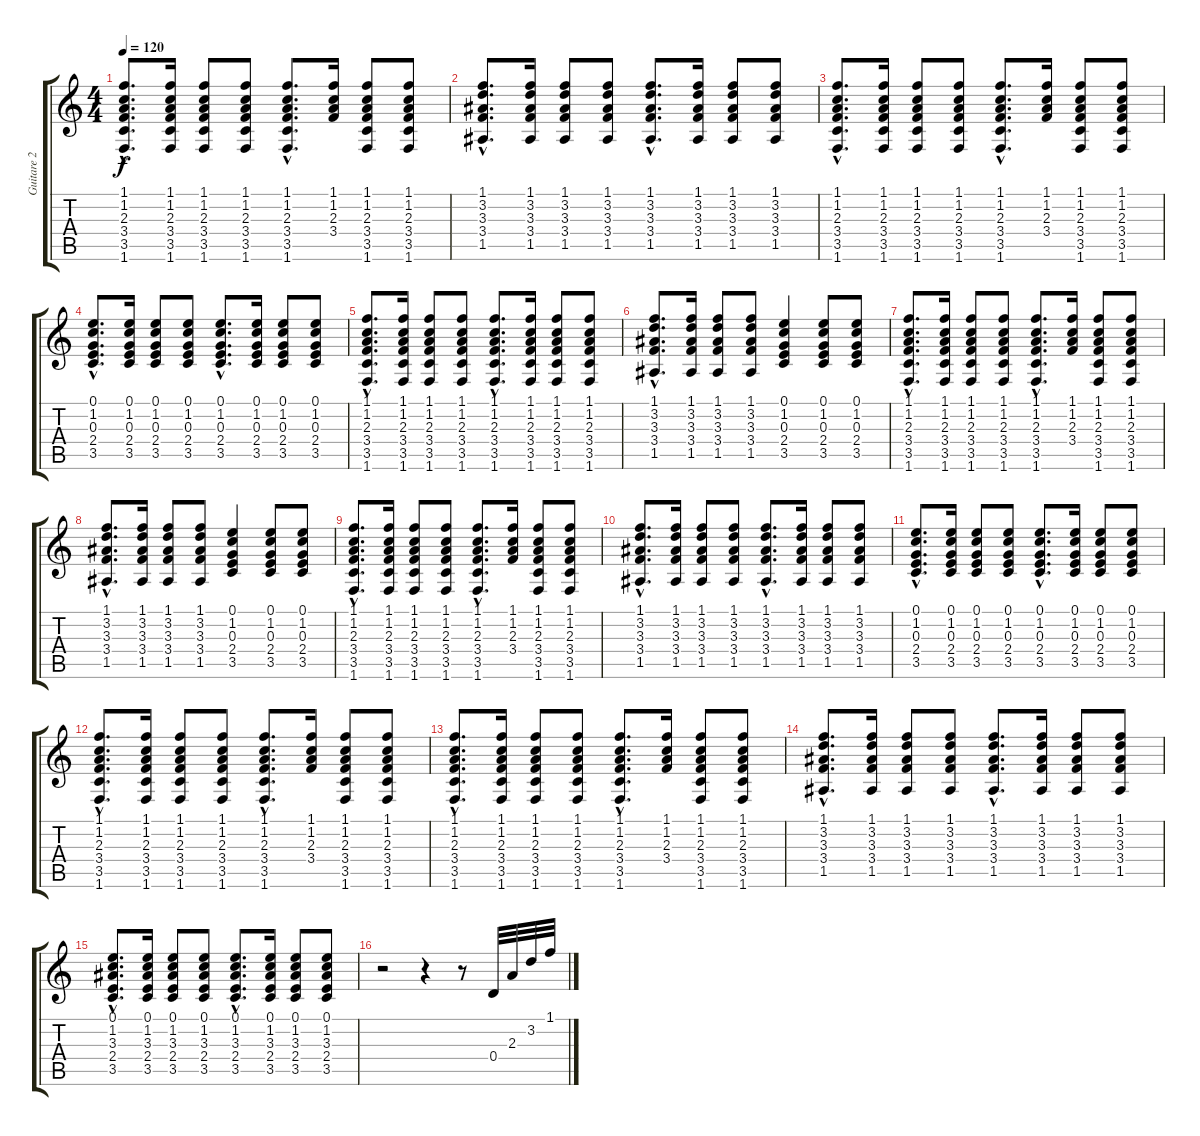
\track ("Guitare 2" "Guitare 2") {instrument electricguitarclean}
\staff {score tabs}
\tuning (E4 B3 G3 D3 A2 E2) {hide}
\ts (4 4)
\tempo 120
\clef g2
\ks c
(1.1{hac} 1.2{hac} 2.3{hac} 3.4{hac} 3.5{hac} 1.6{hac}).8{d dy f} (1.1 1.2 2.3 3.4 3.5 1.6).16 (1.1 1.2 2.3 3.4 3.5 1.6).8 (1.1 1.2 2.3 3.4 3.5 1.6).8 (1.1{hac} 1.2{hac} 2.3{hac} 3.4{hac} 3.5{hac} 1.6{hac}).8{d} (1.1 1.2 2.3 3.4).16 (1.1 1.2 2.3 3.4 3.5 1.6).8 (1.1 1.2 2.3 3.4 3.5 1.6).8 |
(1.1{hac} 3.2{hac} 3.3{hac} 3.4{hac} 1.5{hac}).8{d} (1.1 3.2 3.3 3.4 1.5).16 (1.1 3.2 3.3 3.4 1.5).8 (1.1 3.2 3.3 3.4 1.5).8 (1.1{hac} 3.2{hac} 3.3{hac} 3.4{hac} 1.5{hac}).8{d} (1.1 3.2 3.3 3.4 1.5).16 (1.1 3.2 3.3 3.4 1.5).8 (1.1 3.2 3.3 3.4 1.5).8 |
(1.1{hac} 1.2{hac} 2.3{hac} 3.4{hac} 3.5{hac} 1.6{hac}).8{d} (1.1 1.2 2.3 3.4 3.5 1.6).16 (1.1 1.2 2.3 3.4 3.5 1.6).8 (1.1 1.2 2.3 3.4 3.5 1.6).8 (1.1{hac} 1.2{hac} 2.3{hac} 3.4{hac} 3.5{hac} 1.6{hac}).8{d} (1.1 1.2 2.3 3.4).16 (1.1 1.2 2.3 3.4 3.5 1.6).8 (1.1 1.2 2.3 3.4 3.5 1.6).8 |
(0.1{hac} 1.2{hac} 0.3{hac} 2.4{hac} 3.5{hac}).8{d} (0.1 1.2 0.3 2.4 3.5).16 (0.1 1.2 0.3 2.4 3.5).8 (0.1 1.2 0.3 2.4 3.5).8 (0.1{hac} 1.2{hac} 0.3{hac} 2.4{hac} 3.5{hac}).8{d} (0.1 1.2 0.3 2.4 3.5).16 (0.1 1.2 0.3 2.4 3.5).8 (0.1 1.2 0.3 2.4 3.5).8 |
(1.1{hac} 1.2{hac} 2.3{hac} 3.4{hac} 3.5{hac} 1.6{hac}).8{d} (1.1 1.2 2.3 3.4 3.5 1.6).16 (1.1 1.2 2.3 3.4 3.5 1.6).8 (1.1 1.2 2.3 3.4 3.5 1.6).8 (1.1{hac} 1.2{hac} 2.3{hac} 3.4{hac} 3.5{hac} 1.6{hac}).8{d} (1.1 1.2 2.3 3.4 3.5 1.6).16 (1.1 1.2 2.3 3.4 3.5 1.6).8 (1.1 1.2 2.3 3.4 3.5 1.6).8 |
(1.1{hac} 3.2{hac} 3.3{hac} 3.4{hac} 1.5{hac}).8{d} (1.1 3.2 3.3 3.4 1.5).16 (1.1 3.2 3.3 3.4 1.5).8 (1.1 3.2 3.3 3.4 1.5).8 (0.1 1.2 0.3 2.4 3.5).4 (0.1 1.2 0.3 2.4 3.5).8 (0.1 1.2 0.3 2.4 3.5).8 |
(1.1{hac} 1.2{hac} 2.3{hac} 3.4{hac} 3.5{hac} 1.6{hac}).8{d} (1.1 1.2 2.3 3.4 3.5 1.6).16 (1.1 1.2 2.3 3.4 3.5 1.6).8 (1.1 1.2 2.3 3.4 3.5 1.6).8 (1.1{hac} 1.2{hac} 2.3{hac} 3.4{hac} 3.5{hac} 1.6{hac}).8{d} (1.1 1.2 2.3 3.4).16 (1.1 1.2 2.3 3.4 3.5 1.6).8 (1.1 1.2 2.3 3.4 3.5 1.6).8 |
(1.1{hac} 3.2{hac} 3.3{hac} 3.4{hac} 1.5{hac}).8{d} (1.1 3.2 3.3 3.4 1.5).16 (1.1 3.2 3.3 3.4 1.5).8 (1.1 3.2 3.3 3.4 1.5).8 (0.1 1.2 0.3 2.4 3.5).4 (0.1 1.2 0.3 2.4 3.5).8 (0.1 1.2 0.3 2.4 3.5).8 |
(1.1{hac} 1.2{hac} 2.3{hac} 3.4{hac} 3.5{hac} 1.6{hac}).8{d} (1.1 1.2 2.3 3.4 3.5 1.6).16 (1.1 1.2 2.3 3.4 3.5 1.6).8 (1.1 1.2 2.3 3.4 3.5 1.6).8 (1.1{hac} 1.2{hac} 2.3{hac} 3.4{hac} 3.5{hac} 1.6{hac}).8{d} (1.1 1.2 2.3 3.4).16 (1.1 1.2 2.3 3.4 3.5 1.6).8 (1.1 1.2 2.3 3.4 3.5 1.6).8 |
(1.1{hac} 3.2{hac} 3.3{hac} 3.4{hac} 1.5{hac}).8{d} (1.1 3.2 3.3 3.4 1.5).16 (1.1 3.2 3.3 3.4 1.5).8 (1.1 3.2 3.3 3.4 1.5).8 (1.1{hac} 3.2{hac} 3.3{hac} 3.4{hac} 1.5{hac}).8{d} (1.1 3.2 3.3 3.4 1.5).16 (1.1 3.2 3.3 3.4 1.5).8 (1.1 3.2 3.3 3.4 1.5).8 |
(0.1{hac} 1.2{hac} 0.3{hac} 2.4{hac} 3.5{hac}).8{d} (0.1 1.2 0.3 2.4 3.5).16 (0.1 1.2 0.3 2.4 3.5).8 (0.1 1.2 0.3 2.4 3.5).8 (0.1{hac} 1.2{hac} 0.3{hac} 2.4{hac} 3.5{hac}).8{d} (0.1 1.2 0.3 2.4 3.5).16 (0.1 1.2 0.3 2.4 3.5).8 (0.1 1.2 0.3 2.4 3.5).8 |
(1.1{hac} 1.2{hac} 2.3{hac} 3.4{hac} 3.5{hac} 1.6{hac}).8{d} (1.1 1.2 2.3 3.4 3.5 1.6).16 (1.1 1.2 2.3 3.4 3.5 1.6).8 (1.1 1.2 2.3 3.4 3.5 1.6).8 (1.1{hac} 1.2{hac} 2.3{hac} 3.4{hac} 3.5{hac} 1.6{hac}).8{d} (1.1 1.2 2.3 3.4).16 (1.1 1.2 2.3 3.4 3.5 1.6).8 (1.1 1.2 2.3 3.4 3.5 1.6).8 |
(1.1{hac} 1.2{hac} 2.3{hac} 3.4{hac} 3.5{hac} 1.6{hac}).8{d} (1.1 1.2 2.3 3.4 3.5 1.6).16 (1.1 1.2 2.3 3.4 3.5 1.6).8 (1.1 1.2 2.3 3.4 3.5 1.6).8 (1.1{hac} 1.2{hac} 2.3{hac} 3.4{hac} 3.5{hac} 1.6{hac}).8{d} (1.1 1.2 2.3 3.4).16 (1.1 1.2 2.3 3.4 3.5 1.6).8 (1.1 1.2 2.3 3.4 3.5 1.6).8 |
(1.1{hac} 3.2{hac} 3.3{hac} 3.4{hac} 1.5{hac}).8{d} (1.1 3.2 3.3 3.4 1.5).16 (1.1 3.2 3.3 3.4 1.5).8 (1.1 3.2 3.3 3.4 1.5).8 (1.1{hac} 3.2{hac} 3.3{hac} 3.4{hac} 1.5{hac}).8{d} (1.1 3.2 3.3 3.4 1.5).16 (1.1 3.2 3.3 3.4 1.5).8 (1.1 3.2 3.3 3.4 1.5).8 |
(0.1{hac} 1.2{hac} 3.3{hac} 2.4{hac} 3.5{hac}).8{d} (0.1 1.2 3.3 2.4 3.5).16 (0.1 1.2 3.3 2.4 3.5).8 (0.1 1.2 3.3 2.4 3.5).8 (0.1{hac} 1.2{hac} 3.3{hac} 2.4{hac} 3.5{hac}).8{d} (0.1 1.2 3.3 2.4 3.5).16 (0.1 1.2 3.3 2.4 3.5).8 (0.1 1.2 3.3 2.4 3.5).8 |
r.2 r.4 r.8 0.4.32 2.3.32 3.2.32 1.1.32
